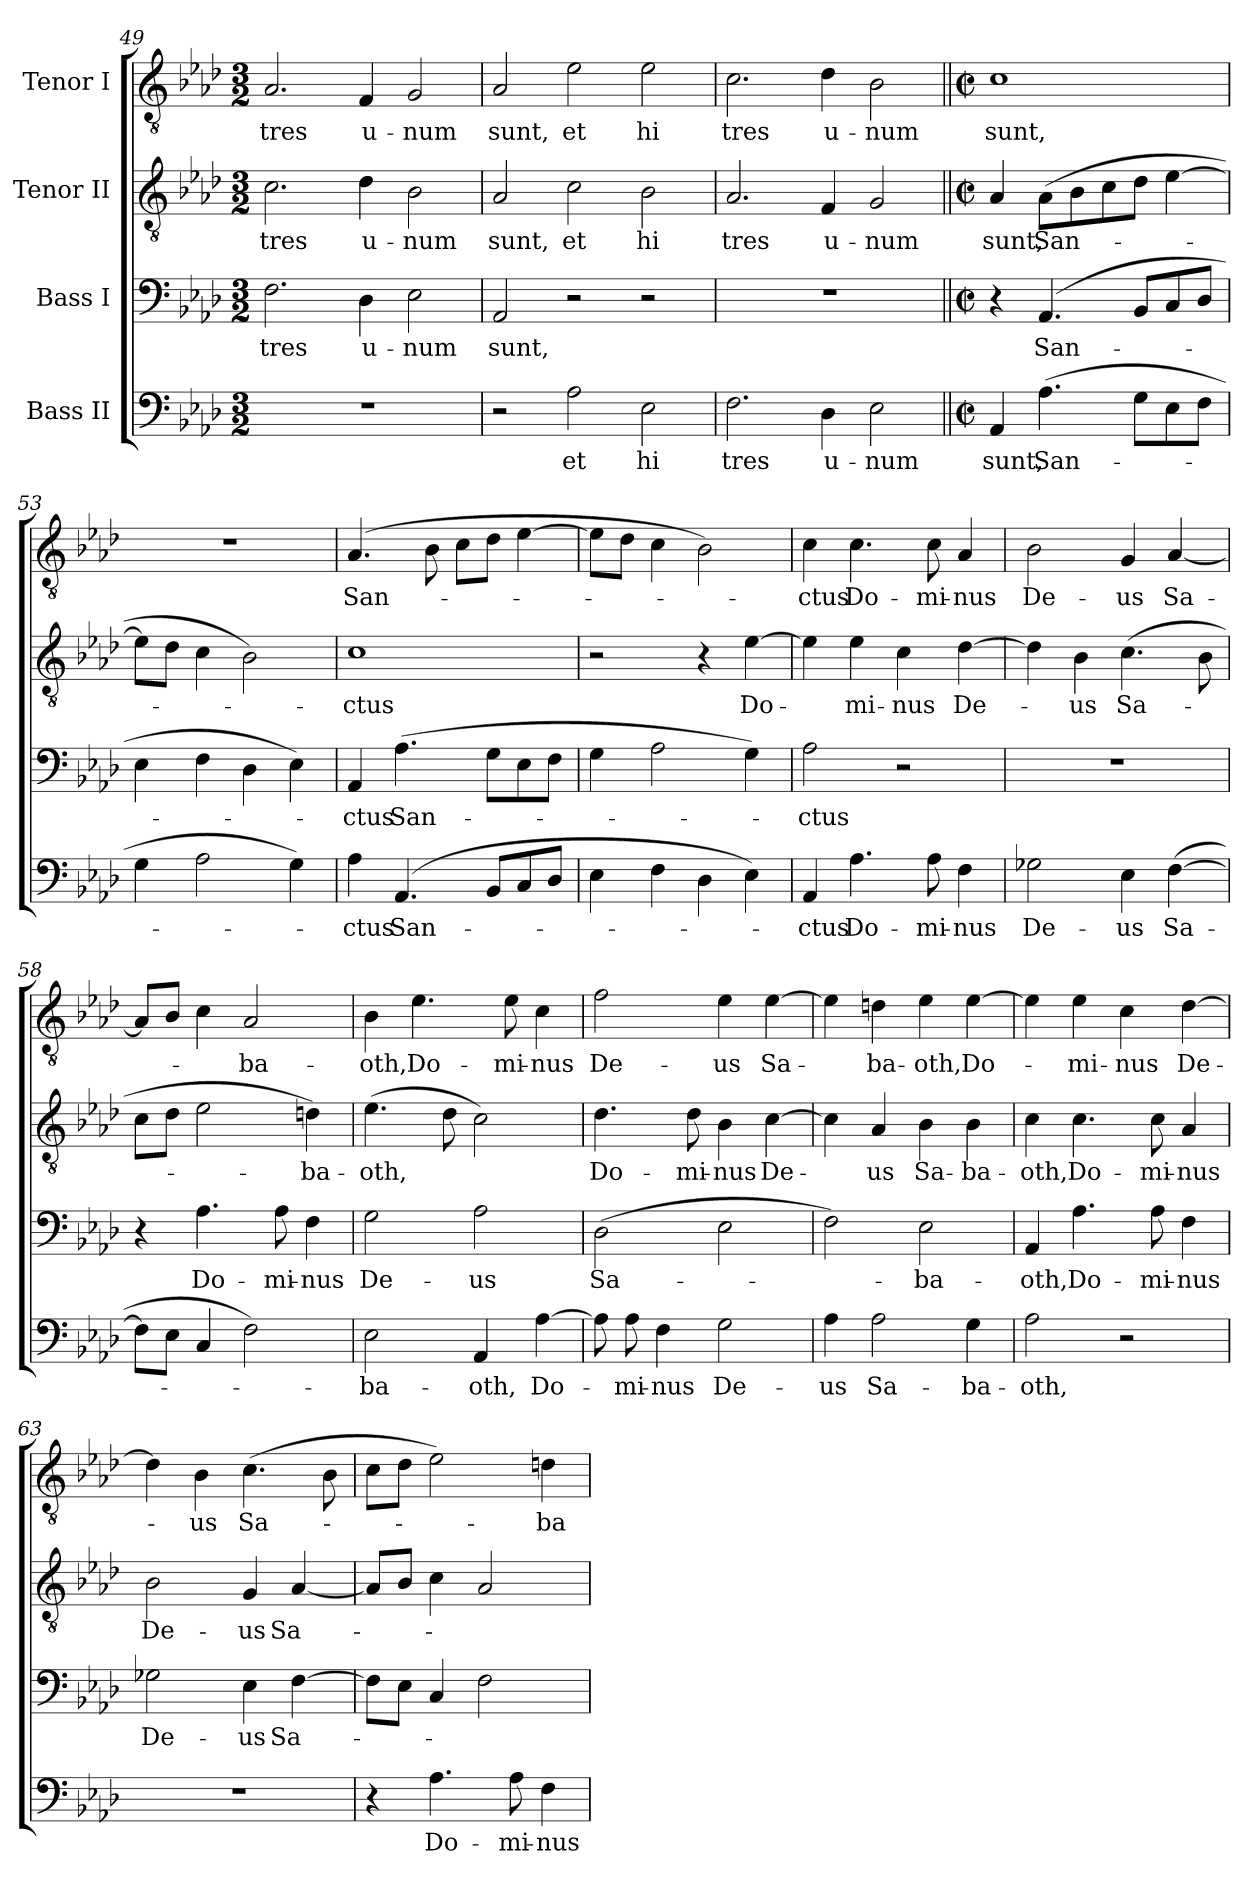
**kern	**text	**kern	**text	**kern	**text	**kern	**text
*part4	*part4	*part3	*part3	*part2	*part2	*part1	*part1
*staff4	*staff4	*staff3	*staff3	*staff2	*staff2	*staff1	*staff1
*I"Bass II	*	*I"Bass I	*	*I"Tenor II	*	*I"Tenor I	*
*clefF4	*	*clefF4	*	*clefGv2	*	*clefGv2	*
*k[b-e-a-d-]	*	*k[b-e-a-d-]	*	*k[b-e-a-d-]	*	*k[b-e-a-d-]	*
*A-:	*	*A-:	*	*A-:	*	*A-:	*
*M3/2	*	*M3/2	*	*M3/2	*	*M3/2	*
=49	=49	=49	=49	=49	=49	=49	=49
1.r	.	2.F\	tres	2.c\	tres	2.A-/	tres
.	.	4D-\	u-	4d-\	u-	4F/	u-
.	.	2E-\	-num	2B-\	-num	2G/	-num
=50	=50	=50	=50	=50	=50	=50	=50
2r	.	2AA-/	sunt,	2A-/	sunt,	2A-/	sunt,
2A-\	et	2r	.	2c\	et	2e-\	et
2E-\	hi	2r	.	2B-\	hi	2e-\	hi
!!LO:LB:g=z
=51	=51	=51	=51	=51	=51	=51	=51
2.F\	tres	1.r	.	2.A-/	tres	2.c\	tres
4D-\	u-	.	.	4F/	u-	4d-\	u-
2E-\	-num	.	.	2G/	-num	2B-\	-num
=52||	=52||	=52||	=52||	=52||	=52||	=52||	=52||
*M2/2	*	*M2/2	*	*M2/2	*	*M2/2	*
*met(c|)	*	*met(c|)	*	*met(c|)	*	*met(c|)	*
4AA-/	sunt,	4r	.	4A-/	sunt,	1c	sunt,
(4.A-\	San-	(4.AA-/	San-	(8A-\L	San-	.	.
.	.	.	.	8B-\	.	.	.
.	.	.	.	8c\	.	.	.
8G\L	.	8BB-/L	.	8d-\J	.	.	.
8E-\	.	8C/	.	[4e-\	.	.	.
8F\J	.	8D-/J	.	.	.	.	.
=53	=53	=53	=53	=53	=53	=53	=53
4G\	.	4E-\	.	8e-\L]	.	1r	.
.	.	.	.	8d-\J	.	.	.
2A-\	.	4F\	.	4c\	.	.	.
.	.	4D-\	.	2B-\)	.	.	.
4G\)	.	4E-\)	.	.	.	.	.
=54	=54	=54	=54	=54	=54	=54	=54
4A-\	-ctus	4AA-/	-ctus	1c	-ctus	(4.A-/	San-
(4.AA-/	San-	(4.A-\	San-	.	.	.	.
.	.	.	.	.	.	8B-\	.
.	.	.	.	.	.	8c\L	.
8BB-/L	.	8G\L	.	.	.	8d-\J	.
8C/	.	8E-\	.	.	.	[4e-\	.
8D-/J	.	8F\J	.	.	.	.	.
=55	=55	=55	=55	=55	=55	=55	=55
4E-\	.	4G\	.	2r	.	8e-\L]	.
.	.	.	.	.	.	8d-\J	.
4F\	.	2A-\	.	.	.	4c\	.
4D-\	.	.	.	4r	.	2B-\)	.
4E-\)	.	4G\)	.	[4e-\	Do-	.	.
!!LO:PB:g=z
=56	=56	=56	=56	=56	=56	=56	=56
4AA-/	-ctus	2A-\	-ctus	4e-\]	-­	4c\	-ctus
4.A-\	Do-	.	.	4e-\	mi-	4.c\	Do-
.	.	2r	.	4c\	-nus	.	.
8A-\	-mi-	.	.	.	.	8c\	-mi-
4F\	-nus	.	.	[4d-\	De-	4A-/	-nus
=57	=57	=57	=57	=57	=57	=57	=57
2G-X\	De-	1r	.	4d-\]	.	2B-\	De-
.	.	.	.	4B-\	-us	.	.
4E-\	-us	.	.	(4.c\	Sa-	4G/	-us
([4F\	Sa-	.	.	.	.	[4A-/	Sa-
.	.	.	.	8B-\	.	.	.
=58	=58	=58	=58	=58	=58	=58	=58
8F\L]	.	4r	.	8c\L	.	8A-/L]	.
8E-\J	.	.	.	8d-\J	.	8B-/J	.
4C/	.	4.A-\	Do-	2e-\	.	4c\	.
2F\)	.	.	.	.	.	2A-/	-ba-
.	.	8A-\	-mi-	.	.	.	.
.	.	4F\	-nus	4dn\)	-ba-	.	.
=59	=59	=59	=59	=59	=59	=59	=59
2E-\	-ba-	2G\	De-	(4.e-\	-oth,	4B-\	-oth,
.	.	.	.	.	.	4.e-\	Do-
.	.	.	.	8d-\	.	.	.
4AA-/	-oth,	2A-\	-us	2c\)	.	.	.
.	.	.	.	.	.	8e-\	-mi-
[4A-\	Do-	.	.	.	.	4c\	-nus
=60	=60	=60	=60	=60	=60	=60	=60
8A-\]	.	(2D-\	Sa-	4.d-\	Do-	2f\	De-
8A-\	-mi-	.	.	.	.	.	.
4F\	-nus	.	.	.	.	.	.
.	.	.	.	8d-\	-mi-	.	.
2G\	De-	2E-\	.	4B-\	-nus	4e-\	-us
.	.	.	.	[4c\	De-	[4e-\	Sa-
!!LO:LB:g=z
=61	=61	=61	=61	=61	=61	=61	=61
4A-\	-us	2F\)	-­-	4c\]	-­	4e-\]	-­
2A-\	Sa-	.	.	4A-/	us	4dn\	ba-
.	.	2E-\	-ba-	4B-\	Sa-	4e-\	-oth,
4G\	-ba-	.	.	4B-\	-ba-	[4e-\	Do-
=62	=62	=62	=62	=62	=62	=62	=62
2A-\	-oth,	4AA-/	-oth,	4c\	-oth,	4e-\]	.
.	.	4.A-\	Do-	4.c\	Do-	4e-\	-mi-
2r	.	.	.	.	.	4c\	-nus
.	.	8A-\	-mi-	8c\	-mi-	.	.
.	.	4F\	-nus	4A-/	-nus	[4d-\	De-
=63	=63	=63	=63	=63	=63	=63	=63
1r	.	2G-X\	De-	2B-\	De-	4d-\]	.
.	.	.	.	.	.	4B-\	-us
.	.	4E-\	-us	4G/	-us	(4.c\	Sa-
.	.	[4F\	Sa-	[4A-/	Sa-	.	.
.	.	.	.	.	.	8B-\	.
=64	=64	=64	=64	=64	=64	=64	=64
4r	.	8F\L]	.	8A-/L]	.	8c\L	.
.	.	8E-\J	.	8B-/J	.	8d-\J	.
4.A-\	Do-	4C/	.	4c\	.	2e-\)	.
.	.	2F\	.	2A-/	.	.	.
8A-\	-mi-	.	.	.	.	.	.
4F\	-nus	.	.	.	.	4dn\	-ba-
=	=	=	=	=	=	=	=
*-	*-	*-	*-	*-	*-	*-	*-
